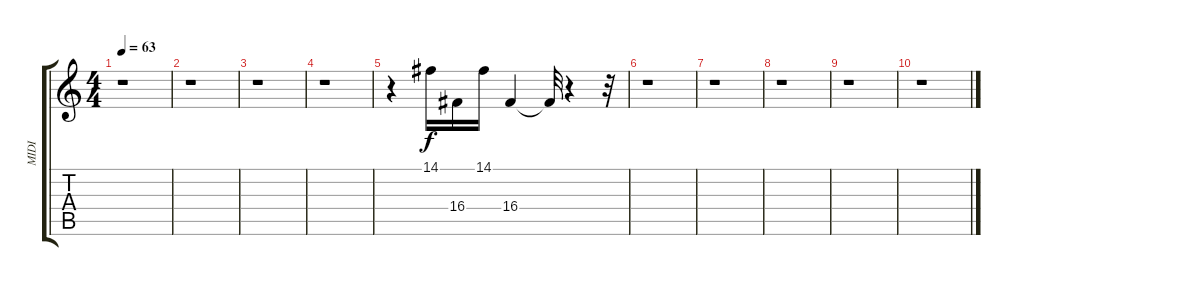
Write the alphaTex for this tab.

\track ("MIDI" "MIDI") {instrument whistle}
\staff {score tabs}
\tuning (E4 B3 G3 D3 A2 E2) {hide}
\ts (4 4)
\tempo 63
\clef g2
\ks c
r.1{dy mf} |
r.1 |
r.1 |
r.1 |
r.4 14.1.16{dy f} 16.4.16 14.1.16 16.4.4 16.4{t}.32 r.4 r.32 |
r.1 |
r.1 |
r.1 |
r.1 |
r.1
